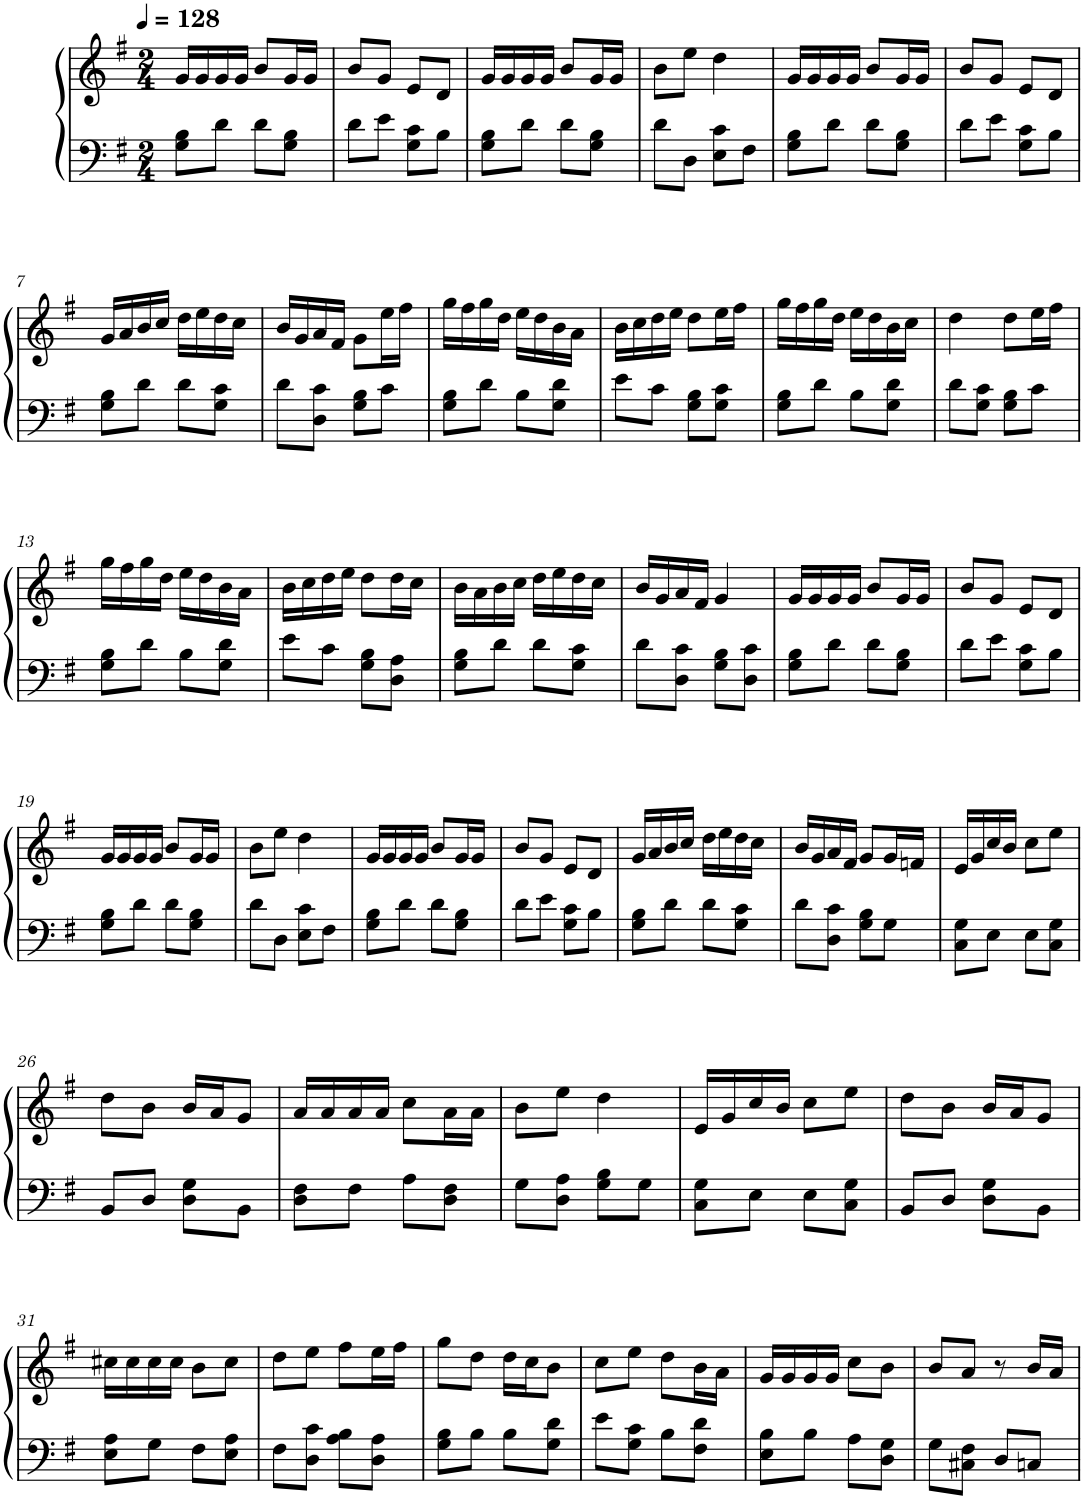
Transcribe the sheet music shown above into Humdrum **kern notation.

**kern	**kern
*part1	*part1
*staff2	*staff1
*I"Piano	*
*I'Pno.	*
*clefF4	*clefG2
*k[f#]	*k[f#]
*M2/4	*M2/4
*MM128	*MM128
=1	=1
8G\ 8B\L	16g/LL
.	16g/
8d\J	16g/
.	16g/JJ
8d\L	8b/L
8G\ 8B\J	16g/L
.	16g/JJ
=2	=2
8d\L	8b/L
8e\J	8g/J
8G\ 8c\L	8e/L
8B\J	8d/J
=3	=3
8G\ 8B\L	16g/LL
.	16g/
8d\J	16g/
.	16g/JJ
8d\L	8b/L
8G\ 8B\J	16g/L
.	16g/JJ
=4	=4
8d\L	8b\L
8D\J	8ee\J
8E\ 8c\L	4dd\
8F#\J	.
=5	=5
8G\ 8B\L	16g/LL
.	16g/
8d\J	16g/
.	16g/JJ
8d\L	8b/L
8G\ 8B\J	16g/L
.	16g/JJ
=6	=6
8d\L	8b/L
8e\J	8g/J
8G\ 8c\L	8e/L
8B\J	8d/J
!!LO:LB:g=z
=7	=7
8G\ 8B\L	16g/LL
.	16a/
8d\J	16b/
.	16cc/JJ
8d\L	16dd\LL
.	16ee\
8G\ 8c\J	16dd\
.	16cc\JJ
=8	=8
8d\L	16b/LL
.	16g/
8D\ 8c\J	16a/
.	16f#/JJ
8G\ 8B\L	8g\L
8c\J	16ee\L
.	16ff#\JJ
=9	=9
8G\ 8B\L	16gg\LL
.	16ff#\
8d\J	16gg\
.	16dd\JJ
8B\L	16ee\LL
.	16dd\
8G\ 8d\J	16b\
.	16a\JJ
=10	=10
8e\L	16b\LL
.	16cc\
8c\J	16dd\
.	16ee\JJ
8G\ 8B\L	8dd\L
8G\ 8c\J	16ee\L
.	16ff#\JJ
=11	=11
8G\ 8B\L	16gg\LL
.	16ff#\
8d\J	16gg\
.	16dd\JJ
8B\L	16ee\LL
.	16dd\
8G\ 8d\J	16b\
.	16cc\JJ
=12	=12
8d\L	4dd\
8G\ 8c\J	.
8G\ 8B\L	8dd\L
8c\J	16ee\L
.	16ff#\JJ
!!LO:LB:g=z
=13	=13
8G\ 8B\L	16gg\LL
.	16ff#\
8d\J	16gg\
.	16dd\JJ
8B\L	16ee\LL
.	16dd\
8G\ 8d\J	16b\
.	16a\JJ
=14	=14
8e\L	16b\LL
.	16cc\
8c\J	16dd\
.	16ee\JJ
8G\ 8B\L	8dd\L
8D\ 8A\J	16dd\L
.	16cc\JJ
=15	=15
8G\ 8B\L	16b\LL
.	16a\
8d\J	16b\
.	16cc\JJ
8d\L	16dd\LL
.	16ee\
8G\ 8c\J	16dd\
.	16cc\JJ
=16	=16
8d\L	16b/LL
.	16g/
8D\ 8c\J	16a/
.	16f#/JJ
8G\ 8B\L	4g/
8D\ 8c\J	.
=17	=17
8G\ 8B\L	16g/LL
.	16g/
8d\J	16g/
.	16g/JJ
8d\L	8b/L
8G\ 8B\J	16g/L
.	16g/JJ
=18	=18
8d\L	8b/L
8e\J	8g/J
8G\ 8c\L	8e/L
8B\J	8d/J
!!LO:LB:g=z
=19	=19
8G\ 8B\L	16g/LL
.	16g/
8d\J	16g/
.	16g/JJ
8d\L	8b/L
8G\ 8B\J	16g/L
.	16g/JJ
=20	=20
8d\L	8b\L
8D\J	8ee\J
8E\ 8c\L	4dd\
8F#\J	.
=21	=21
8G\ 8B\L	16g/LL
.	16g/
8d\J	16g/
.	16g/JJ
8d\L	8b/L
8G\ 8B\J	16g/L
.	16g/JJ
=22	=22
8d\L	8b/L
8e\J	8g/J
8G\ 8c\L	8e/L
8B\J	8d/J
=23	=23
8G\ 8B\L	16g/LL
.	16a/
8d\J	16b/
.	16cc/JJ
8d\L	16dd\LL
.	16ee\
8G\ 8c\J	16dd\
.	16cc\JJ
=24	=24
8d\L	16b/LL
.	16g/
8D\ 8c\J	16a/
.	16f#/JJ
8G\ 8B\L	8g/L
8G\J	16g/L
.	16fn/JJ
=25	=25
8C\ 8G\L	16e/LL
.	16g/
8E\J	16cc/
.	16b/JJ
8E\L	8cc\L
8C\ 8G\J	8ee\J
!!LO:LB:g=z
=26	=26
8BB/L	8dd\L
8D/J	8b\J
8D\ 8G\L	16b/LL
.	16a/J
8BB\J	8g/J
=27	=27
8D\ 8F#\L	16a/LL
.	16a/
8F#\J	16a/
.	16a/JJ
8A\L	8cc\L
8D\ 8F#\J	16a\L
.	16a\JJ
=28	=28
8G\L	8b\L
8D\ 8A\J	8ee\J
8G\ 8B\L	4dd\
8G\J	.
=29	=29
8C\ 8G\L	16e/LL
.	16g/
8E\J	16cc/
.	16b/JJ
8E\L	8cc\L
8C\ 8G\J	8ee\J
=30	=30
8BB/L	8dd\L
8D/J	8b\J
8D\ 8G\L	16b/LL
.	16a/J
8BB\J	8g/J
!!LO:LB:g=z
=31	=31
8E\ 8A\L	16cc#X\LL
.	16cc#\
8G\J	16cc#\
.	16cc#\JJ
8F#\L	8b\L
8E\ 8A\J	8cc#\J
=32	=32
8F#\L	8dd\L
8D\ 8c\J	8ee\J
8A\ 8B\L	8ff#\L
8D\ 8A\J	16ee\L
.	16ff#\JJ
=33	=33
8G\ 8B\L	8gg\L
8B\J	8dd\J
8B\L	16dd\LL
.	16cc\J
8G\ 8d\J	8b\J
=34	=34
8e\L	8cc\L
8G\ 8c\J	8ee\J
8B\L	8dd\L
8F#\ 8d\J	16b\L
.	16a\JJ
=35	=35
8E\ 8B\L	16g/LL
.	16g/
8B\J	16g/
.	16g/JJ
8A\L	8cc\L
8D\ 8G\J	8b\J
=36	=36
8G\L	8b/L
8C#X\ 8F#\J	8a/J
8D/L	8r
8Cn/J	16b/LL
.	16a/JJ
=	=
*-	*-
